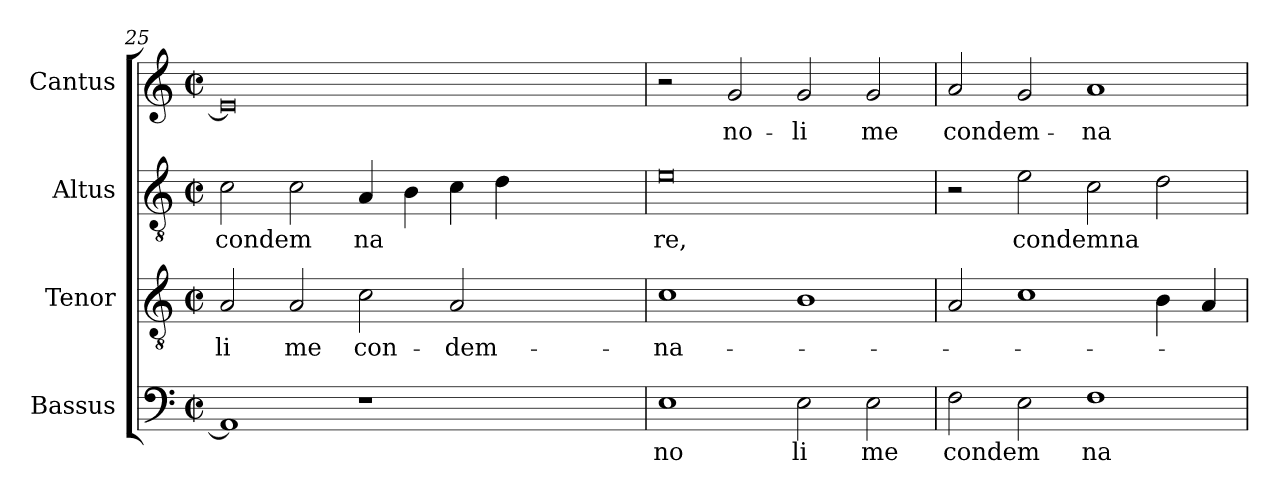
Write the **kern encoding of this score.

**kern	**text	**kern	**text	**kern	**text	**kern	**text
*part4	*part4	*part3	*part3	*part2	*part2	*part1	*part1
*staff4	*staff4	*staff3	*staff3	*staff2	*staff2	*staff1	*staff1
*I"Bassus	*	*I"Tenor	*	*I"Altus	*	*I"Cantus	*
*clefF4	*	*clefGv2	*	*clefGv2	*	*clefG2	*
*M2/2	*	*M2/2	*	*M2/2	*	*M2/2	*
*met(c|)	*	*met(c|)	*	*met(c|)	*	*met(c|)	*
=25	=25	=25	=25	=25	=25	=25	=25
!	!	!	!LO:LY:b:cj	!	!LO:LY:b	!	!
1AA]	.	2A/	-li	2c\	condem	0e]	.
!	!	!	!LO:LY:b:cj	!	!	!	!
.	.	2A/	me	2c\	.	.	.
!LO:N:vis=1	!	!	!LO:LY:b:cj	!	!LO:LY:b	!	!
0r	.	2c\	con-	4A/	na	.	.
.	.	.	.	4B\	.	.	.
!	!	!	!LO:LY:b:cj	!	!	!	!
.	.	2A/	-dem-	4c\	.	.	.
.	.	.	.	4d\	.	.	.
.	.	1ryy	.	1ryy	.	1ryy	.
=26	=26	=26	=26	=26	=26	=26	=26
!	!LO:LY:b:cj	!	!LO:LY:b:cj	!	!LO:LY:b:cj	!	!
1E	no	1c	-na-	0e	re,	2r	.
!	!	!	!	!	!	!	!LO:LY:b:cj
.	.	.	.	.	.	2g/	no-
!	!LO:LY:b:cj	!	!	!	!	!	!LO:LY:b:cj
2E\	li	1B	.	.	.	2g/	-li
!	!LO:LY:b:cj	!	!	!	!	!	!LO:LY:b:cj
2E\	me	.	.	.	.	2g/	me
=27	=27	=27	=27	=27	=27	=27	=27
!	!LO:LY:b	!	!	!	!	!	!LO:LY:b
2F\	condem	2A/	.	2r	.	2a/	condem-
!	!	!	!	!	!LO:LY:b	!	!
2E\	.	1c	.	2e\	condemna	2g/	.
!	!LO:LY:b:cj	!	!	!	!	!	!LO:LY:b:cj
1F	na	.	.	2c\	.	1a	-na-
.	.	4B\	.	2d\	.	.	.
.	.	4A/	.	.	.	.	.
=	=	=	=	=	=	=	=
*-	*-	*-	*-	*-	*-	*-	*-
